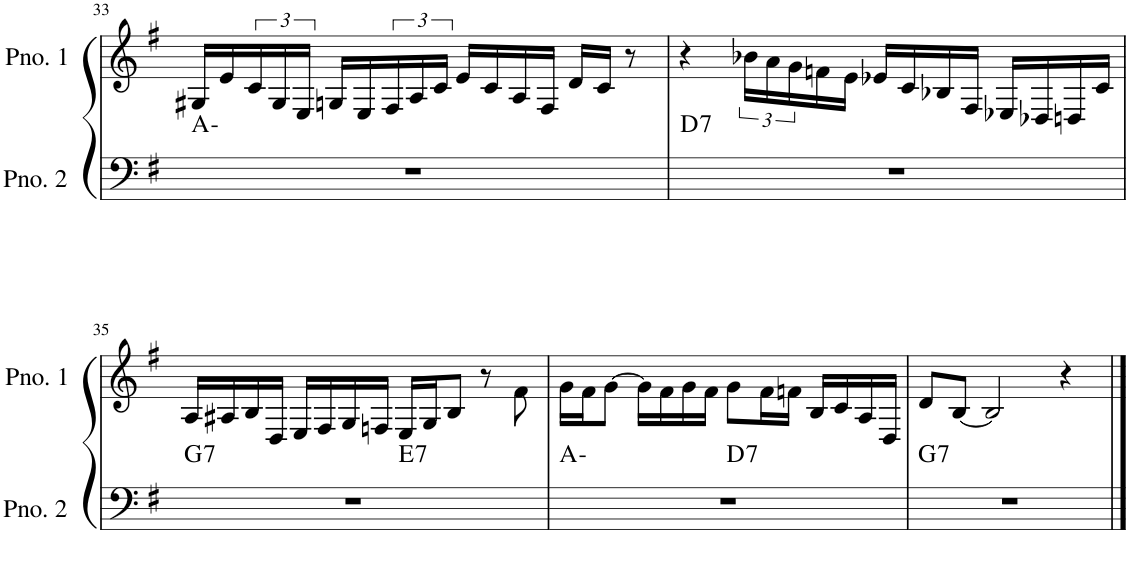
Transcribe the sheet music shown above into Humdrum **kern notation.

**kern	**harte	**kern
*part2	*part2	*part1
*staff2	*	*staff1
*I"ピアノ 2	*	*I"ピアノ 1
!!LO:PB:g=z
*clefF4	*	*clefG2
*k[f#]	*	*k[f#]
*M4/4	*	*M4/4
=33	=33	=33
1r	A:min	16G#X/LL
.	.	16e/
.	.	24c/
.	.	24G#/
.	.	24E/JJ
.	.	16Gn/LL
.	.	16E/
.	.	24F#/
.	.	24A/
.	.	24c/JJ
.	.	16e/LL
.	.	16c/
.	.	16A/
.	.	16F#/JJ
.	.	16d/LL
.	.	16c/JJ
.	.	8r
=34	=34	=34
!	!LO:H:kt=7	!
1r	D:7	4r
.	.	24b-X\LL
.	.	24a\
.	.	24g\
.	.	16fn\
.	.	16e\JJ
.	.	16e-X/LL
.	.	16c/
.	.	16B-X/
.	.	16F#/JJ
.	.	16E-X/LL
.	.	16D-X/
.	.	16Dn/
.	.	16c/JJ
!!LO:LB:g=z
=35	=35	=35
!	!LO:H:kt=7	!
*^	*	*
1r	2ryy	G:7	16A/LL
.	.	.	16A#X/
.	.	.	16B/
.	.	.	16D/JJ
.	.	.	16E/LL
.	.	.	16F#/
.	.	.	16G/
.	.	.	16Fn/JJ
!	!	!LO:H:kt=7	!
.	2ryy	E:7	16E/LL
.	.	.	16G/J
.	.	.	8B/J
.	.	.	8r
.	.	.	8f#\
=36	=36	=36	=36
1r	2ryy	A:min	16g\LL
.	.	.	16f#\J
.	.	.	[8g\J
.	.	.	16g\LL]
.	.	.	16f#\
.	.	.	16g\
.	.	.	16f#\JJ
!	!	!LO:H:kt=7	!
.	2ryy	D:7	8g\L
.	.	.	16f#\L
.	.	.	16fn\JJ
.	.	.	16B/LL
.	.	.	16c/
.	.	.	16A/
.	.	.	16D/JJ
=37	=37	=37	=37
!	!	!LO:H:kt=7	!
*v	*v	*	*
1r	G:7	8d/L
.	.	[8B/J
.	.	2B/]
.	.	4r
==	==	==
*-	*-	*-
